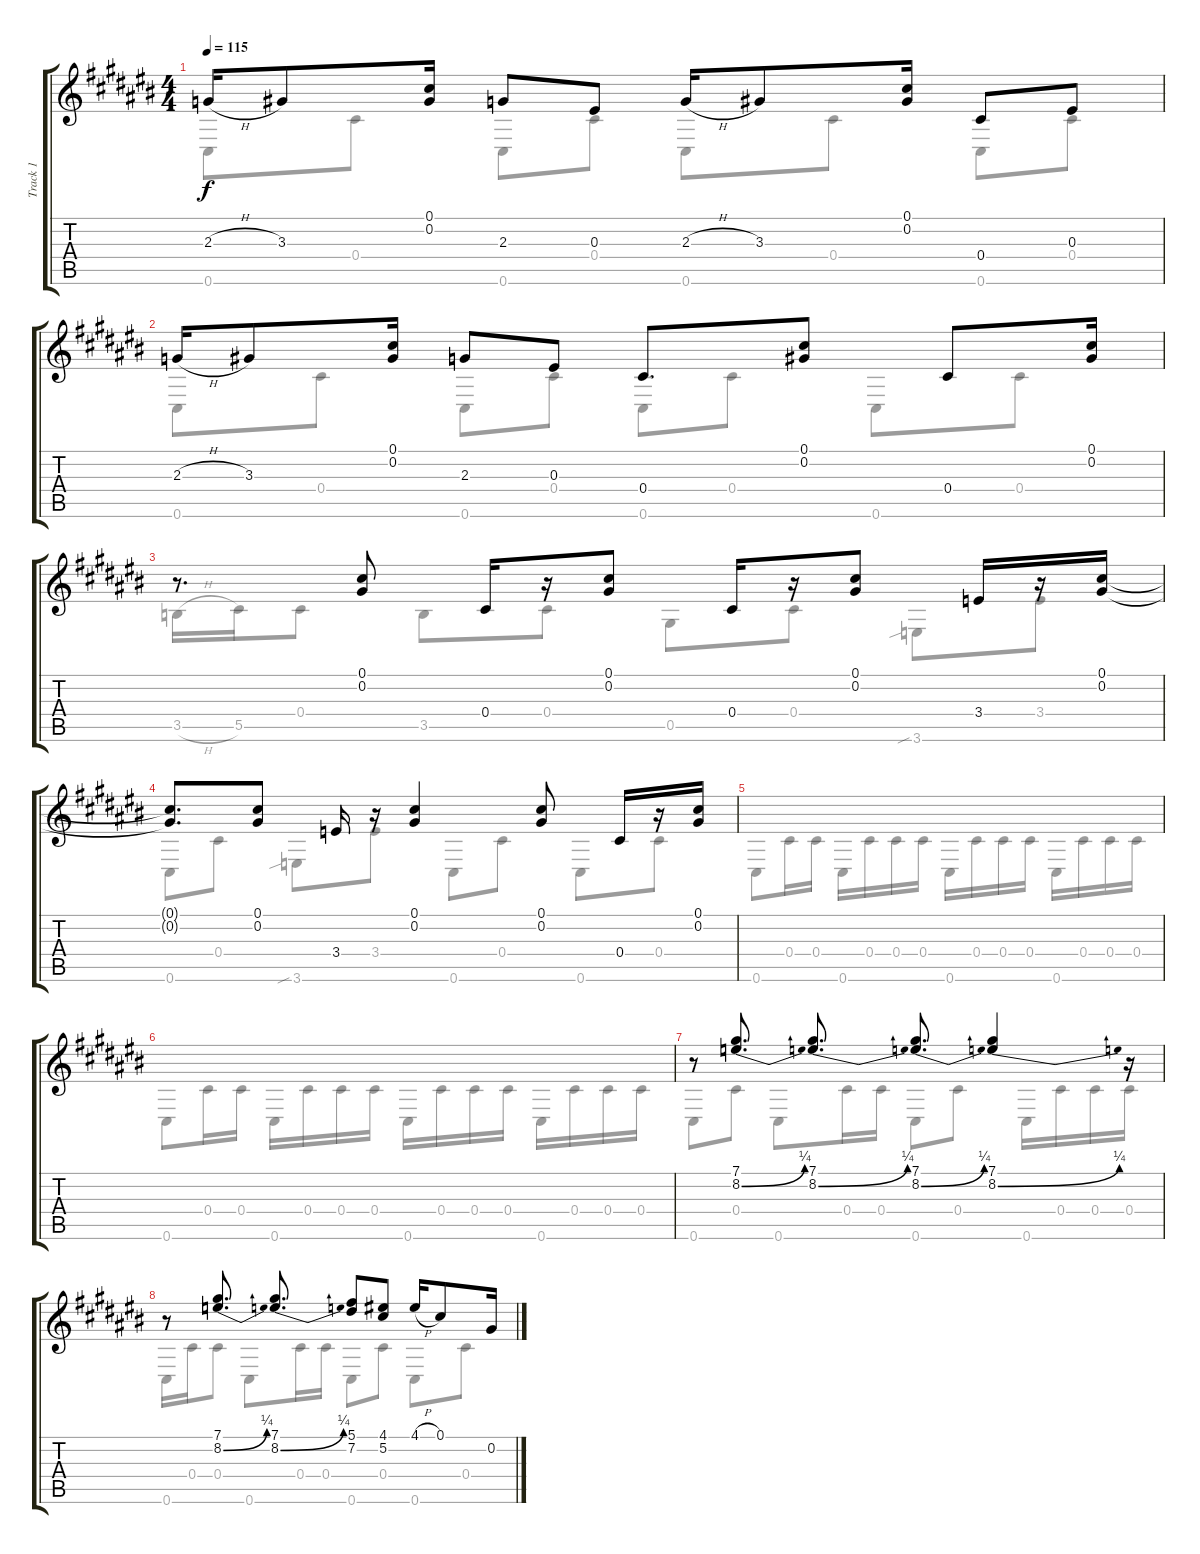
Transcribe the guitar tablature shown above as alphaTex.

\track ("Track 1" "Track 1") {instrument acousticguitarsteel}
\staff {score tabs}
\tuning (Db4 Ab3 F3 Db3 Ab2 Db2) {hide}
\voice
\ts (4 4)
\tempo 115
\clef g2
\ks c#
2.3{h}.16{dy f} 3.3.8 (0.1 0.2).16 2.3.8 0.3.8 2.3{h}.16 3.3.8 (0.1 0.2).16 0.4.8 0.3.8 |
2.3{h}.16 3.3.8 (0.1 0.2).16 2.3.8 0.3.8 0.4.8{d} (0.1 0.2).8 0.4.8 (0.1 0.2).16 |
r.8{d} (0.1 0.2).8 0.4.16 r.16 (0.1 0.2).8 0.4.16 r.16 (0.1 0.2).8 3.4.16 r.16 (0.1 0.2).16 |
(0.1{t} 0.2{t}).8{d} (0.1 0.2).8 3.4.16 r.16 (0.1 0.2).4 (0.1 0.2).8 0.4.16 r.16 (0.1 0.2).16 |
|
|
r.8 (7.1 8.2{be (bend 0 0 60 1)}).8{d} (7.1 8.2{be (bend 0 0 60 1)}).8{d} (7.1 8.2{be (bend 0 0 60 1)}).8{d} (7.1 8.2{be (bend 0 0 60 1)}).4 r.16 |
r.8 (7.1 8.2{be (bend 0 0 60 1)}).8{d} (7.1 8.2{be (bend 0 0 60 1)}).8{d} (5.1 7.2).8 (4.1 5.2).8 4.1{h}.16 0.1.8 0.2.16
\voice
\clef g2
\ottava regular
\simile none
\ks c#
0.6.8{dy f} 0.4.8 0.6.8 0.4.8 0.6.8 0.4.8 0.6.8 0.4.8 |
0.6.8 0.4.8 0.6.8 0.4.8 0.6.8 0.4.8 0.6.8 0.4.8 |
3.5{h}.16 5.5.16 0.4.8 3.5.8 0.4.8 0.5.8 0.4.8 3.6{sib}.8 3.4.8 |
0.6.8 0.4.8 3.6{sib}.8 3.4.8 0.6.8 0.4.8 0.6.8 0.4.8 |
0.6.8 0.4.16 0.4.16 0.6.16 0.4.16 0.4.16 0.4.16 0.6.16 0.4.16 0.4.16 0.4.16 0.6.16 0.4.16 0.4.16 0.4.16 |
0.6.8 0.4.16 0.4.16 0.6.16 0.4.16 0.4.16 0.4.16 0.6.16 0.4.16 0.4.16 0.4.16 0.6.16 0.4.16 0.4.16 0.4.16 |
0.6.8 0.4.8 0.6.8 0.4.16 0.4.16 0.6.8 0.4.8 0.6.16 0.4.16 0.4.16 0.4.16 |
0.6.16 0.4.16 0.4.8 0.6.8 0.4.16 0.4.16 0.6.8 0.4.8 0.6.8 0.4.8
